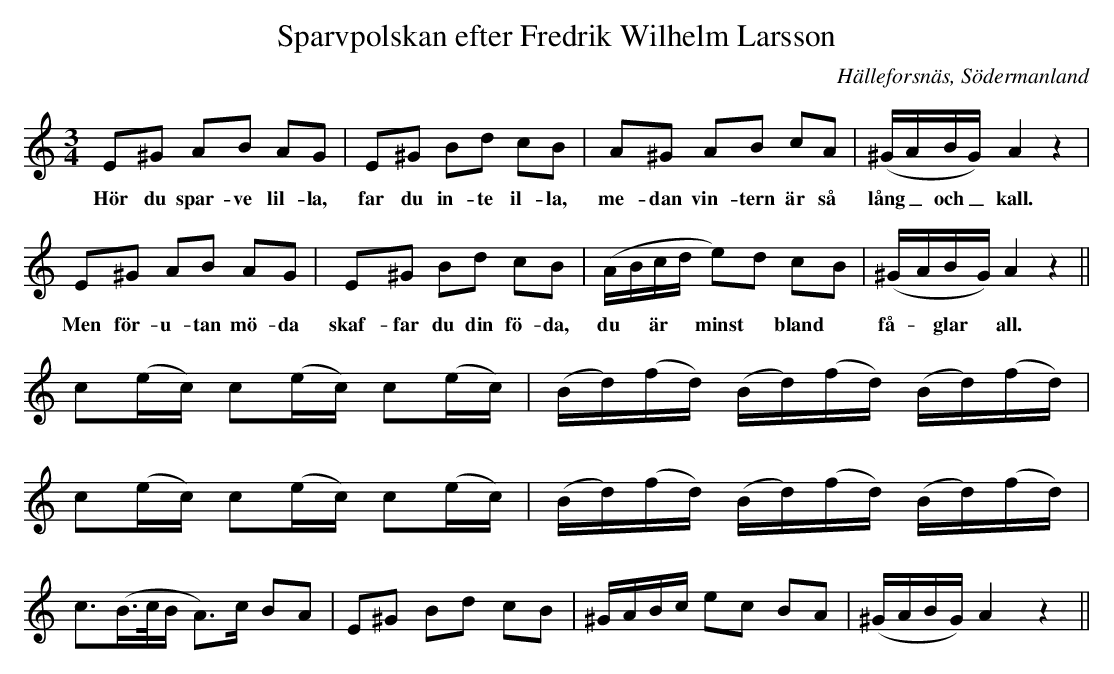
X:1
T:Sparvpolskan efter Fredrik Wilhelm Larsson
O:Hälleforsnäs, Södermanland
M:3/4
L:1/8
K:Am
E^G AB AG | E^G Bd cB | A^G AB cA | (^G/A/B/G/) A2 z2  |
w: Hör du spar-ve lil-la, far du in-te il-la, me-dan vin-tern är så lång_ och_ kall.
E^G AB AG | E^G Bd cB | (A/B/c/d/ e)d cB | (^G/A/B/G/) A2 z2  ||
w: Men för-u-tan mö-da skaf-far du din fö-da, du ~ är ~ minst ~ bland ~ få- ~ glar ~ all.
  c(e/c/) c(e/c/) c(e/c/) | (B/d/)(f/d/) (B/d/)(f/d/) (B/d/)(f/d/) |
  c(e/c/) c(e/c/) c(e/c/) | (B/d/)(f/d/) (B/d/)(f/d/) (B/d/)(f/d/) |
  c3/2(B/>c/B/ A>)c BA | E^G Bd cB | ^G/A/B/c/ ec BA | (^G/A/B/G/) A2 z2 ||
